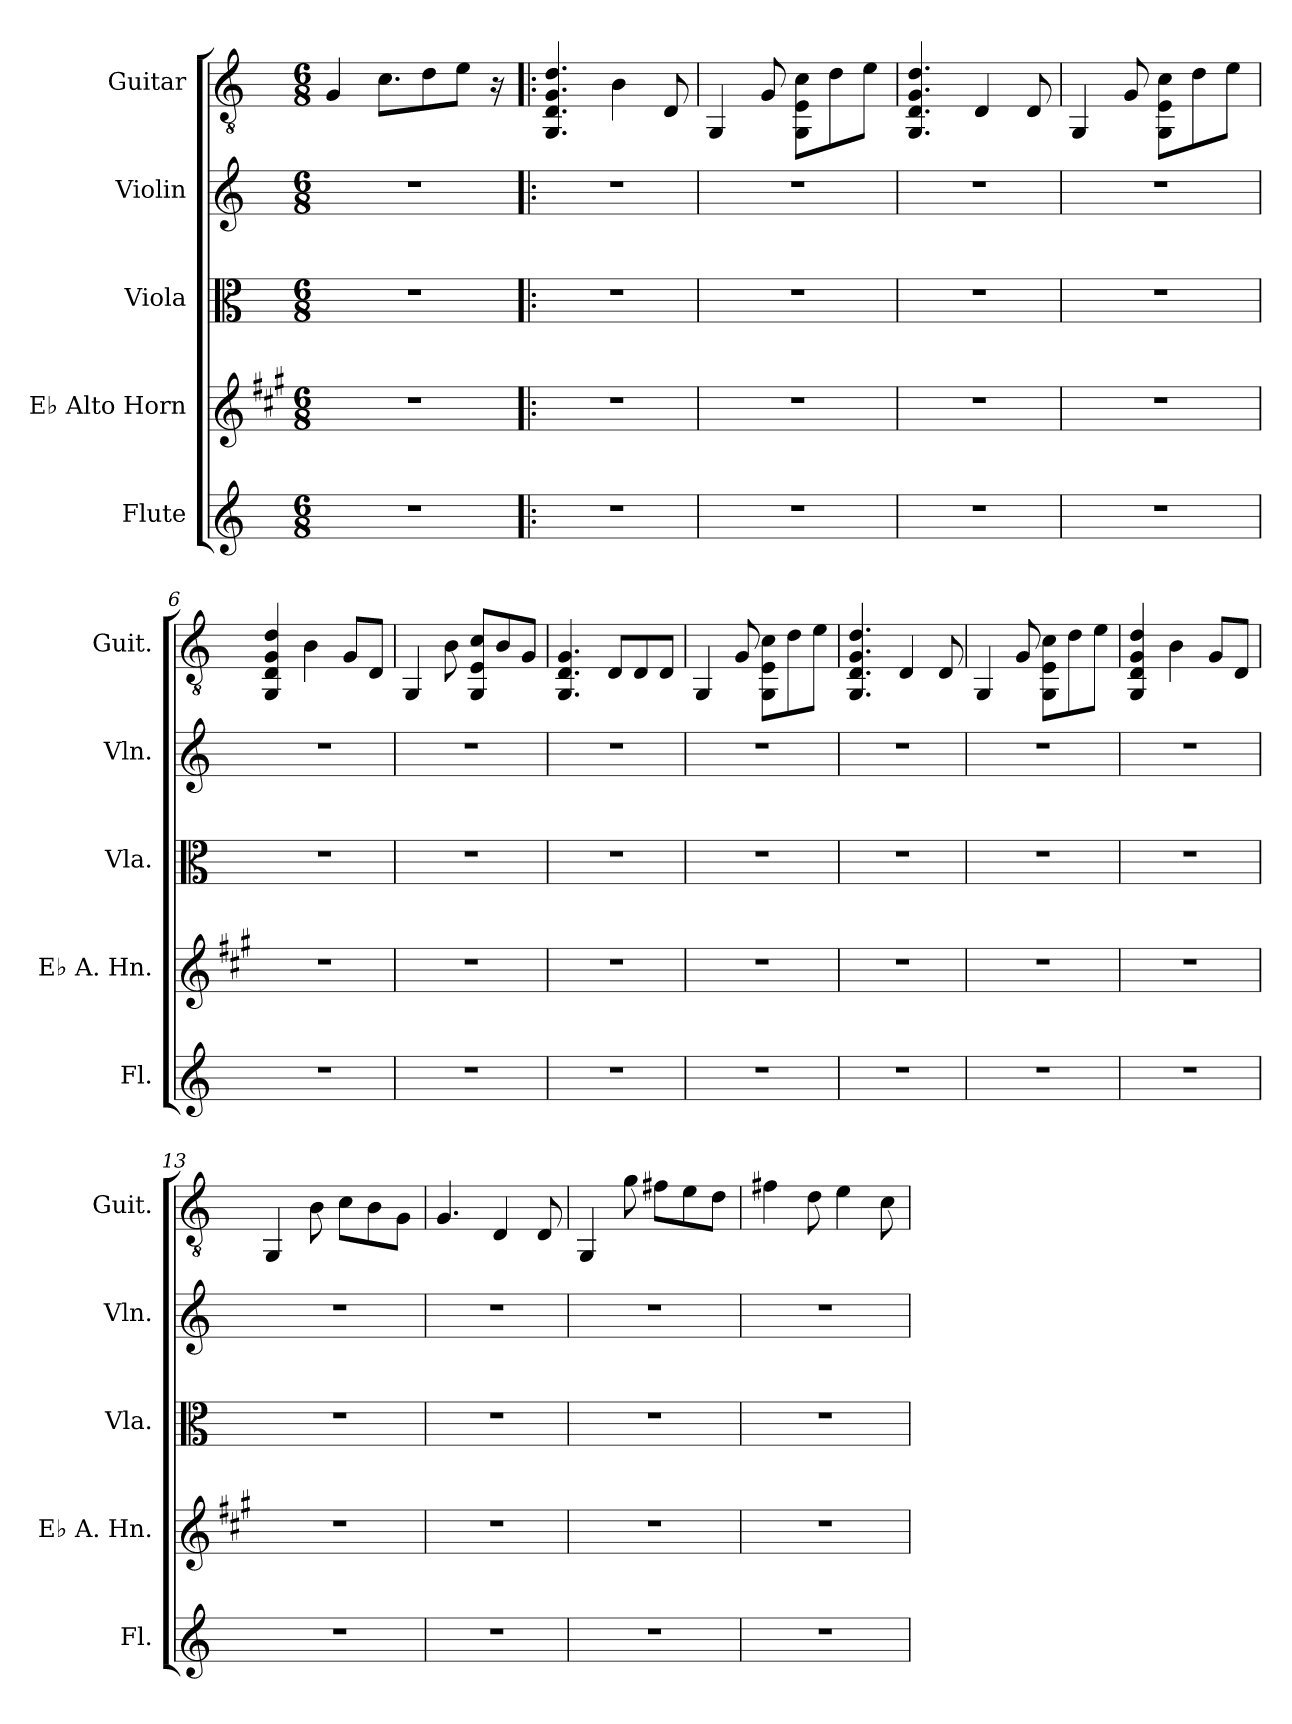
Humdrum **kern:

**kern	**kern	**kern	**kern	**kern
*part5	*part4	*part3	*part2	*part1
*staff5	*staff4	*staff3	*staff2	*staff1
*I"Flute	*I"E♭ Alto Horn	*I"Viola	*I"Violin	*I"Guitar
*I'Fl.	*I'E♭ A. Hn.	*I'Vla.	*I'Vln.	*I'Guit.
*clefG2	*clefG2	*clefC3	*clefG2	*clefGv2
*	*ITrd5c9	*	*	*
*k[]	*k[]	*k[]	*k[]	*k[]
*C:	*C:	*C:	*C:	*C:
*M6/8	*M6/8	*M6/8	*M6/8	*M6/8
=1	=1	=1	=1	=1
2.r	2.r	2.r	2.r	4G/
.	.	.	.	8.c\L
.	.	.	.	8d\
.	.	.	.	8e\J
.	.	.	.	16r
=2!|:	=2!|:	=2!|:	=2!|:	=2!|:
2.r	2.r	2.r	2.r	4.GG/ 4.D/ 4.G/ 4.d/
.	.	.	.	4B\
.	.	.	.	8D/
=3	=3	=3	=3	=3
2.r	2.r	2.r	2.r	4GG/
.	.	.	.	8G/
.	.	.	.	8GG\ 8E\ 8c\L
.	.	.	.	8d\
.	.	.	.	8e\J
=4	=4	=4	=4	=4
2.r	2.r	2.r	2.r	4.GG/ 4.D/ 4.G/ 4.d/
.	.	.	.	4D/
.	.	.	.	8D/
=5	=5	=5	=5	=5
2.r	2.r	2.r	2.r	4GG/
.	.	.	.	8G/
.	.	.	.	8GG\ 8E\ 8c\L
.	.	.	.	8d\
.	.	.	.	8e\J
=6	=6	=6	=6	=6
2.r	2.r	2.r	2.r	4GG/ 4D/ 4G/ 4d/
.	.	.	.	4B\
.	.	.	.	8G/L
.	.	.	.	8D/J
!!LO:LB:g=z
=7	=7	=7	=7	=7
2.r	2.r	2.r	2.r	4GG/
.	.	.	.	8B\
.	.	.	.	8GG/ 8E/ 8c/L
.	.	.	.	8B/
.	.	.	.	8G/J
=8	=8	=8	=8	=8
2.r	2.r	2.r	2.r	4.GG/ 4.D/ 4.G/
.	.	.	.	8D/L
.	.	.	.	8D/
.	.	.	.	8D/J
=9	=9	=9	=9	=9
2.r	2.r	2.r	2.r	4GG/
.	.	.	.	8G/
.	.	.	.	8GG\ 8E\ 8c\L
.	.	.	.	8d\
.	.	.	.	8e\J
=10	=10	=10	=10	=10
2.r	2.r	2.r	2.r	4.GG/ 4.D/ 4.G/ 4.d/
.	.	.	.	4D/
.	.	.	.	8D/
=11	=11	=11	=11	=11
2.r	2.r	2.r	2.r	4GG/
.	.	.	.	8G/
.	.	.	.	8GG\ 8E\ 8c\L
.	.	.	.	8d\
.	.	.	.	8e\J
=12	=12	=12	=12	=12
2.r	2.r	2.r	2.r	4GG/ 4D/ 4G/ 4d/
.	.	.	.	4B\
.	.	.	.	8G/L
.	.	.	.	8D/J
=13	=13	=13	=13	=13
2.r	2.r	2.r	2.r	4GG/
.	.	.	.	8B\
.	.	.	.	8c\L
.	.	.	.	8B\
.	.	.	.	8G\J
!!LO:PB:g=z
=14	=14	=14	=14	=14
2.r	2.r	2.r	2.r	4.G/
.	.	.	.	4D/
.	.	.	.	8D/
=15	=15	=15	=15	=15
2.r	2.r	2.r	2.r	4GG/
.	.	.	.	8g\
.	.	.	.	8f#X\L
.	.	.	.	8e\
.	.	.	.	8d\J
=16	=16	=16	=16	=16
2.r	2.r	2.r	2.r	4f#X\
.	.	.	.	8d\
.	.	.	.	4e\
.	.	.	.	8c\
=	=	=	=	=
*-	*-	*-	*-	*-
